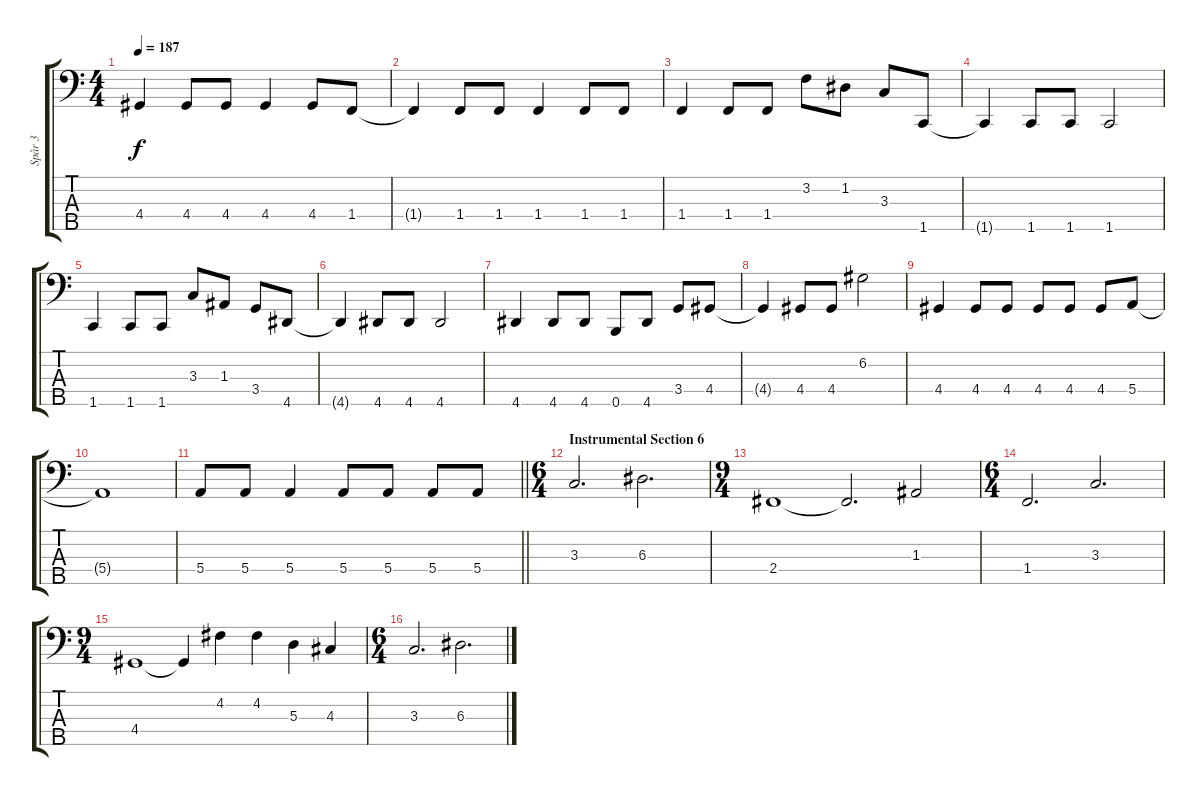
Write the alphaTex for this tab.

\track ("Spår 3" "Spår 3") {instrument electricbassfinger}
\staff {score tabs}
\tuning (G2 D2 A1 E1 B0) {hide}
\ts (4 4)
\tempo 187
\clef f4
\ks c
4.4.4{dy f} 4.4.8 4.4.8 4.4.4 4.4.8 1.4.8 |
1.4{t}.4 1.4.8 1.4.8 1.4.4 1.4.8 1.4.8 |
1.4.4 1.4.8 1.4.8 3.2.8 1.2.8 3.3.8 1.5.8 |
1.5{t}.4 1.5.8 1.5.8 1.5.2 |
1.5.4 1.5.8 1.5.8 3.3.8 1.3.8 3.4.8 4.5.8 |
4.5{t}.4 4.5.8 4.5.8 4.5.2 |
4.5.4 4.5.8 4.5.8 0.5.8 4.5.8 3.4.8 4.4.8 |
4.4{t}.4 4.4.8 4.4.8 6.2.2 |
4.4.4 4.4.8 4.4.8 4.4.8 4.4.8 4.4.8 5.4.8 |
5.4{t}.1 |
\barLineRight lightlight
5.4.8 5.4.8 5.4.4 5.4.8 5.4.8 5.4.8 5.4.8 |
\ts (6 4)
\section ("" "Instrumental Section 6")
3.3.2{d} 6.3.2{d} |
\ts (9 4)
2.4.1 2.4{t}.2{d} 1.3.2 |
\ts (6 4)
1.4.2{d} 3.3.2{d} |
\ts (9 4)
4.4.1 4.4{t}.4 4.2.4 4.2.4 5.3.4 4.3.4 |
\ts (6 4)
3.3.2{d} 6.3.2{d}
